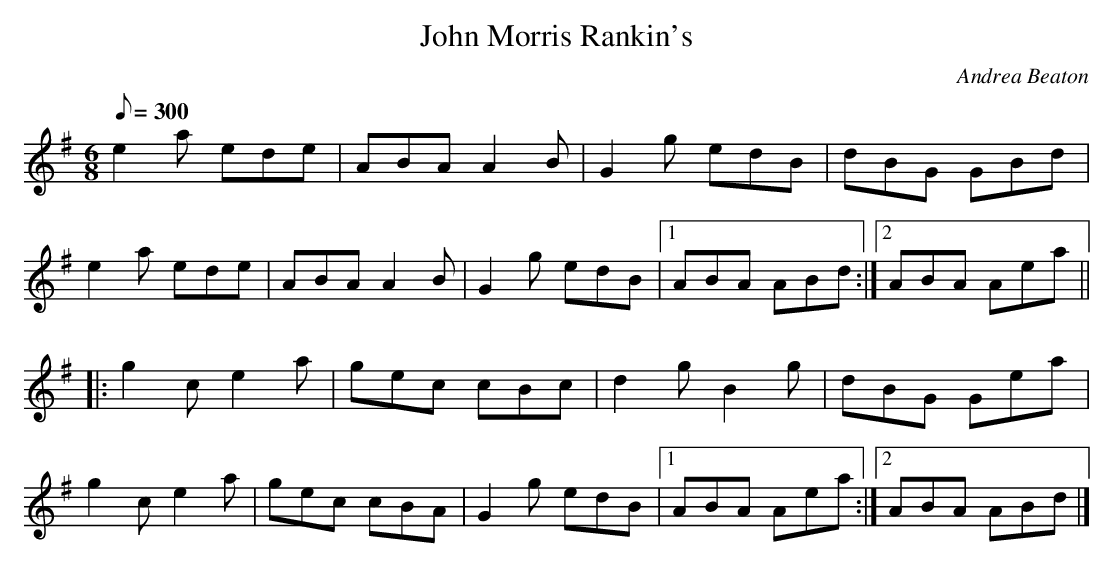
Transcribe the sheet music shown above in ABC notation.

X:1
T:John Morris Rankin's
C:Andrea Beaton
L:1/8
M:6/8
Q:300
K:Ador
e2 a ede|ABA A2 B|G2 g edB|dBG GBd|
e2 a ede|ABA A2 B|G2 g edB|[1ABA ABd:|[2ABA Aea||
|:g2 c e2 a|gec cBc|d2 g B2 g|dBG Gea|
g2 c e2 a|gec cBA|G2 g edB|[1ABA Aea:|[2ABA ABd|]
